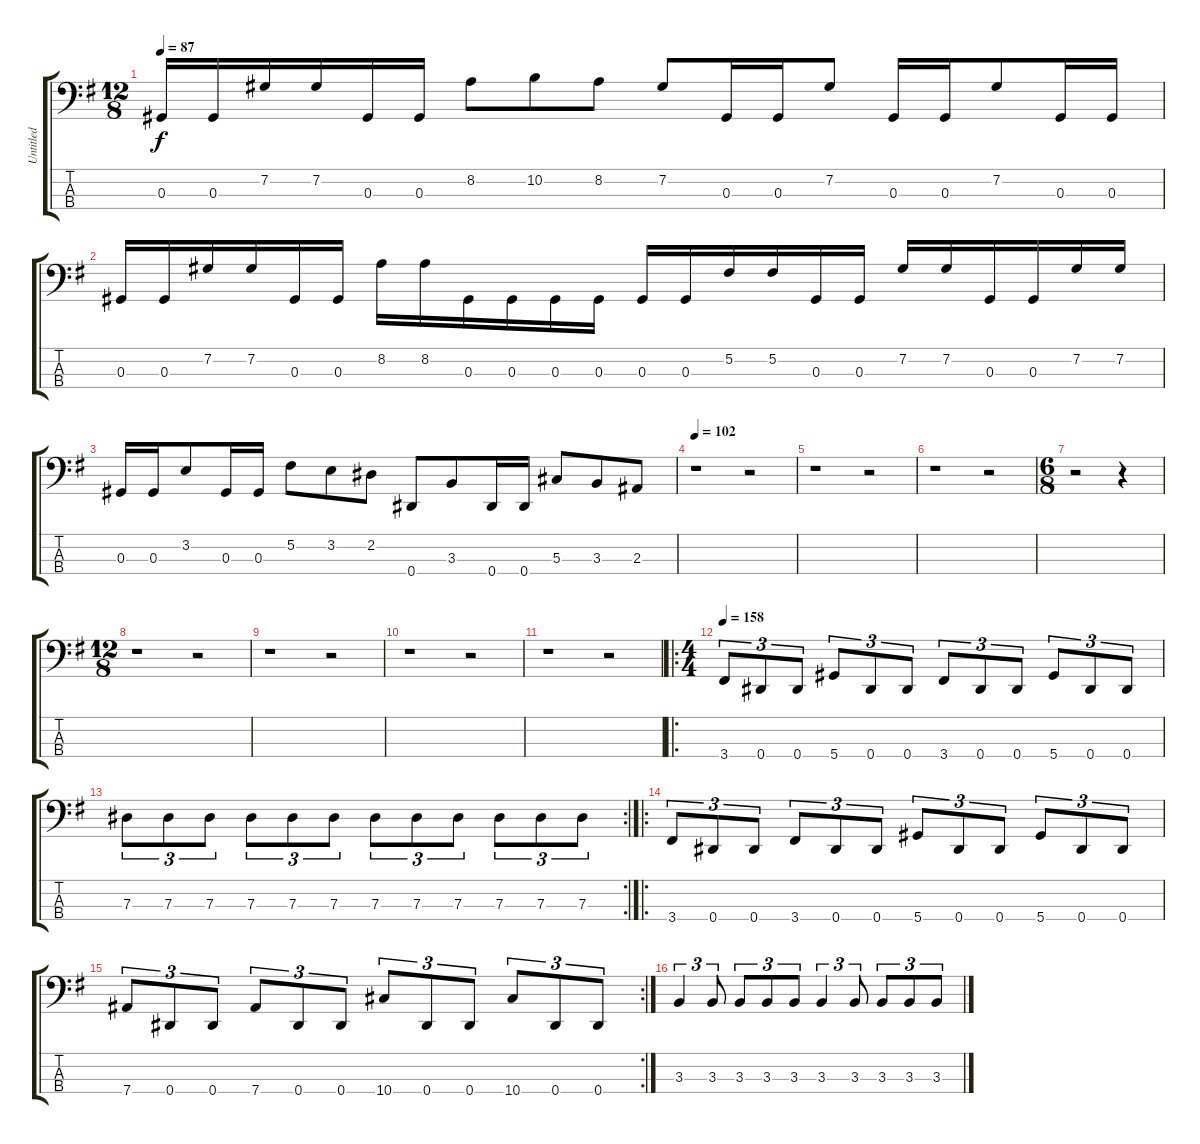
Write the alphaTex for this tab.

\track ("Untitled" "Untitled") {instrument electricbassfinger}
\staff {score tabs}
\tuning (Gb2 Db2 Ab1 Eb1) {hide}
\ts (12 8)
\tempo 87
\clef f4
\ks g
0.3.16{dy f} 0.3.16 7.2.16 7.2.16 0.3.16 0.3.16 8.2.8 10.2.8 8.2.8 7.2.8 0.3.16 0.3.16 7.2.8 0.3.16 0.3.16 7.2.8 0.3.16 0.3.16 |
0.3.16 0.3.16 7.2.16 7.2.16 0.3.16 0.3.16 8.2.16 8.2.16 0.3.16 0.3.16 0.3.16 0.3.16 0.3.16 0.3.16 5.2.16 5.2.16 0.3.16 0.3.16 7.2.16 7.2.16 0.3.16 0.3.16 7.2.16 7.2.16 |
0.3.16 0.3.16 3.2.8 0.3.16 0.3.16 5.2.8 3.2.8 2.2.8 0.4.8 3.3.8 0.4.16 0.4.16 5.3.8 3.3.8 2.3.8 |
\tempo 102
r.1 r.2 |
r.1 r.2 |
r.1 r.2 |
\ts (6 8)
r.2 r.4 |
\ts (12 8)
r.1 r.2 |
r.1 r.2 |
r.1 r.2 |
r.1 r.2 |
\ro
\ts (4 4)
\tempo 158
3.4.8{tu (3 2)} 0.4.8{tu (3 2)} 0.4.8{tu (3 2)} 5.4.8{tu (3 2)} 0.4.8{tu (3 2)} 0.4.8{tu (3 2)} 3.4.8{tu (3 2)} 0.4.8{tu (3 2)} 0.4.8{tu (3 2)} 5.4.8{tu (3 2)} 0.4.8{tu (3 2)} 0.4.8{tu (3 2)} |
\rc 2
7.3.8{tu (3 2)} 7.3.8{tu (3 2)} 7.3.8{tu (3 2)} 7.3.8{tu (3 2)} 7.3.8{tu (3 2)} 7.3.8{tu (3 2)} 7.3.8{tu (3 2)} 7.3.8{tu (3 2)} 7.3.8{tu (3 2)} 7.3.8{tu (3 2)} 7.3.8{tu (3 2)} 7.3.8{tu (3 2)} |
\ro
3.4.8{tu (3 2)} 0.4.8{tu (3 2)} 0.4.8{tu (3 2)} 3.4.8{tu (3 2)} 0.4.8{tu (3 2)} 0.4.8{tu (3 2)} 5.4.8{tu (3 2)} 0.4.8{tu (3 2)} 0.4.8{tu (3 2)} 5.4.8{tu (3 2)} 0.4.8{tu (3 2)} 0.4.8{tu (3 2)} |
\rc 2
7.4.8{tu (3 2)} 0.4.8{tu (3 2)} 0.4.8{tu (3 2)} 7.4.8{tu (3 2)} 0.4.8{tu (3 2)} 0.4.8{tu (3 2)} 10.4.8{tu (3 2)} 0.4.8{tu (3 2)} 0.4.8{tu (3 2)} 10.4.8{tu (3 2)} 0.4.8{tu (3 2)} 0.4.8{tu (3 2)} |
3.3.4{tu (3 2)} 3.3.8{tu (3 2)} 3.3.8{tu (3 2)} 3.3.8{tu (3 2)} 3.3.8{tu (3 2)} 3.3.4{tu (3 2)} 3.3.8{tu (3 2)} 3.3.8{tu (3 2)} 3.3.8{tu (3 2)} 3.3.8{tu (3 2)}
